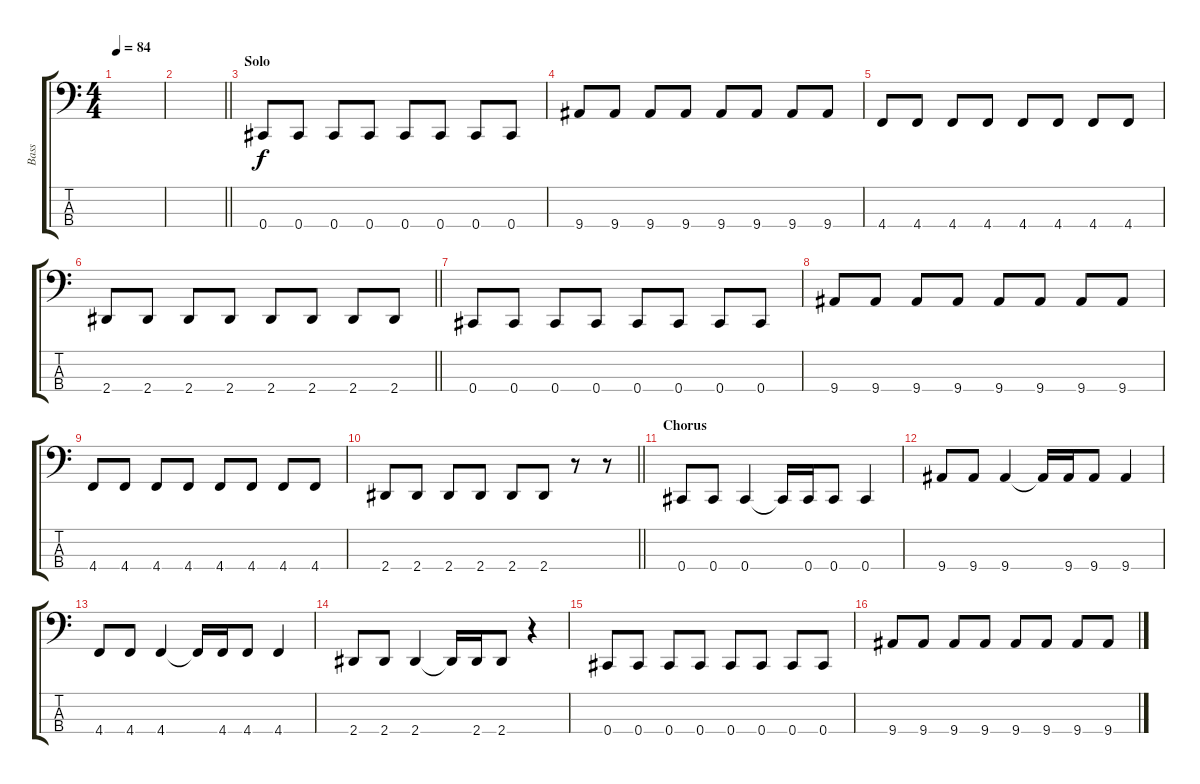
\track ("Bass" "Bass") {instrument electricbasspick}
\staff {score tabs}
\tuning (Gb2 Db2 Ab1 Db1) {hide}
\ts (4 4)
\tempo 84
\clef f4
\ks c
|
\barLineRight lightlight
|
\section ("" "Solo")
0.4.8 0.4.8 0.4.8 0.4.8 0.4.8 0.4.8 0.4.8 0.4.8 |
9.4.8 9.4.8 9.4.8 9.4.8 9.4.8 9.4.8 9.4.8 9.4.8 |
4.4.8 4.4.8 4.4.8 4.4.8 4.4.8 4.4.8 4.4.8 4.4.8 |
\barLineRight lightlight
2.4.8 2.4.8 2.4.8 2.4.8 2.4.8 2.4.8 2.4.8 2.4.8 |
0.4.8 0.4.8 0.4.8 0.4.8 0.4.8 0.4.8 0.4.8 0.4.8 |
9.4.8 9.4.8 9.4.8 9.4.8 9.4.8 9.4.8 9.4.8 9.4.8 |
4.4.8 4.4.8 4.4.8 4.4.8 4.4.8 4.4.8 4.4.8 4.4.8 |
\barLineRight lightlight
2.4.8 2.4.8 2.4.8 2.4.8 2.4.8 2.4.8 r.8 r.8 |
\section ("" "Chorus")
0.4.8 0.4.8 0.4.4 0.4{t}.16 0.4.16 0.4.8 0.4.4 |
9.4.8 9.4.8 9.4.4 9.4{t}.16 9.4.16 9.4.8 9.4.4 |
4.4.8 4.4.8 4.4.4 4.4{t}.16 4.4.16 4.4.8 4.4.4 |
2.4.8 2.4.8 2.4.4 2.4{t}.16 2.4.16 2.4.8 r.4 |
0.4.8 0.4.8 0.4.8 0.4.8 0.4.8 0.4.8 0.4.8 0.4.8 |
9.4.8 9.4.8 9.4.8 9.4.8 9.4.8 9.4.8 9.4.8 9.4.8
